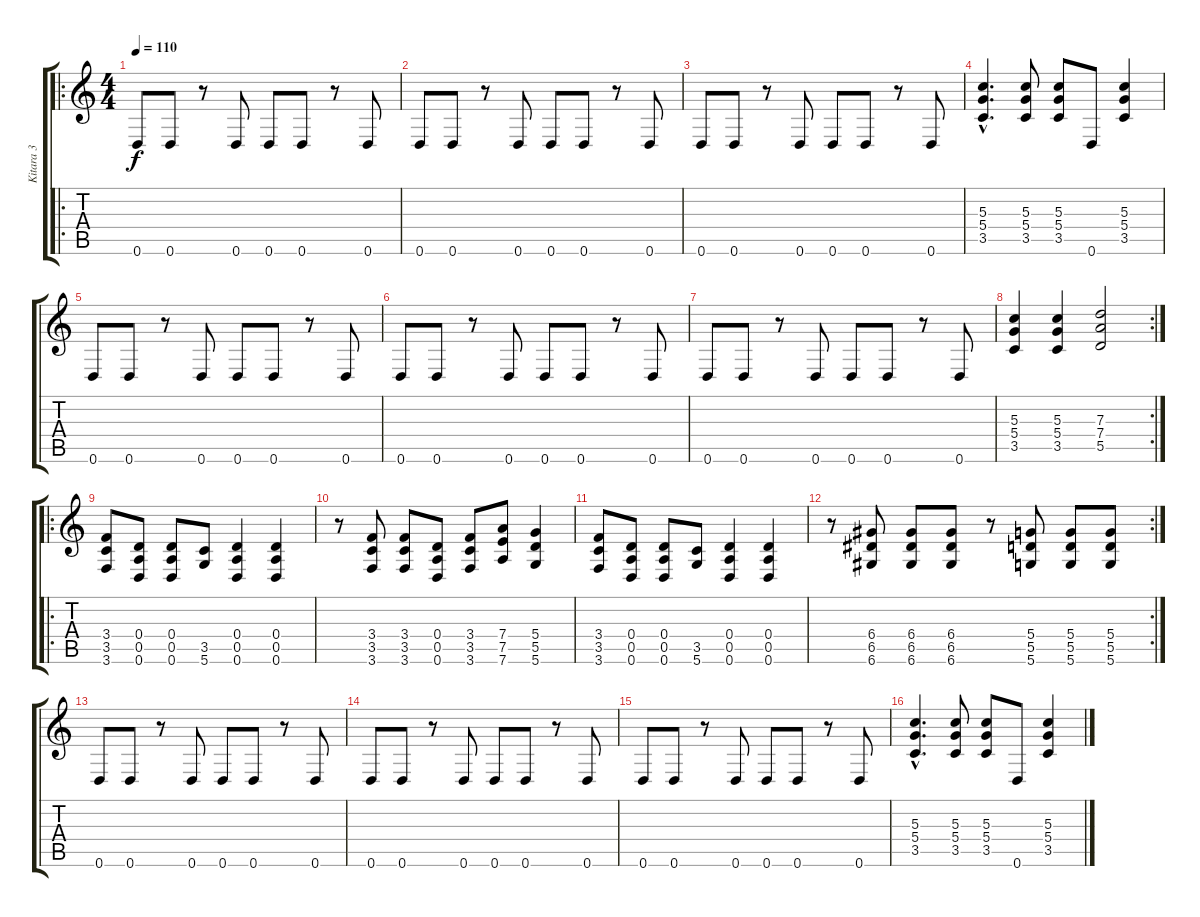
\track ("Kitara 3" "Kitara 3") {instrument overdrivenguitar}
\staff {score tabs}
\tuning (E4 B3 G3 D3 A2 D2) {hide}
\ro
\ts (4 4)
\tempo 110
\clef g2
\ks c
0.6.8{dy f} 0.6.8 r.8 0.6.8 0.6.8 0.6.8 r.8 0.6.8 |
0.6.8 0.6.8 r.8 0.6.8 0.6.8 0.6.8 r.8 0.6.8 |
0.6.8 0.6.8 r.8 0.6.8 0.6.8 0.6.8 r.8 0.6.8 |
(5.3{hac} 5.4{hac} 3.5{hac}).4{d} (5.3 5.4 3.5).8 (5.3 5.4 3.5).8 0.6.8 (5.3 5.4 3.5).4 |
0.6.8 0.6.8 r.8 0.6.8 0.6.8 0.6.8 r.8 0.6.8 |
0.6.8 0.6.8 r.8 0.6.8 0.6.8 0.6.8 r.8 0.6.8 |
0.6.8 0.6.8 r.8 0.6.8 0.6.8 0.6.8 r.8 0.6.8 |
\rc 2
(5.3 5.4 3.5).4 (5.3 5.4 3.5).4 (7.3 7.4 5.5).2 |
\ro
(3.4 3.5 3.6).8 (0.4 0.5 0.6).8 (0.4 0.5 0.6).8 (3.5 5.6).8 (0.4 0.5 0.6).4 (0.4 0.5 0.6).4 |
r.8 (3.4 3.5 3.6).8 (3.4 3.5 3.6).8 (0.4 0.5 0.6).8 (3.4 3.5 3.6).8 (7.4 7.5 7.6).8 (5.4 5.5 5.6).4 |
(3.4 3.5 3.6).8 (0.4 0.5 0.6).8 (0.4 0.5 0.6).8 (3.5 5.6).8 (0.4 0.5 0.6).4 (0.4 0.5 0.6).4 |
\rc 2
r.8 (6.4 6.5 6.6).8 (6.4 6.5 6.6).8 (6.4 6.5 6.6).8 r.8 (5.4 5.5 5.6).8 (5.4 5.5 5.6).8 (5.4 5.5 5.6).8 |
0.6.8 0.6.8 r.8 0.6.8 0.6.8 0.6.8 r.8 0.6.8 |
0.6.8 0.6.8 r.8 0.6.8 0.6.8 0.6.8 r.8 0.6.8 |
0.6.8 0.6.8 r.8 0.6.8 0.6.8 0.6.8 r.8 0.6.8 |
(5.3{hac} 5.4{hac} 3.5{hac}).4{d} (5.3 5.4 3.5).8 (5.3 5.4 3.5).8 0.6.8 (5.3 5.4 3.5).4
